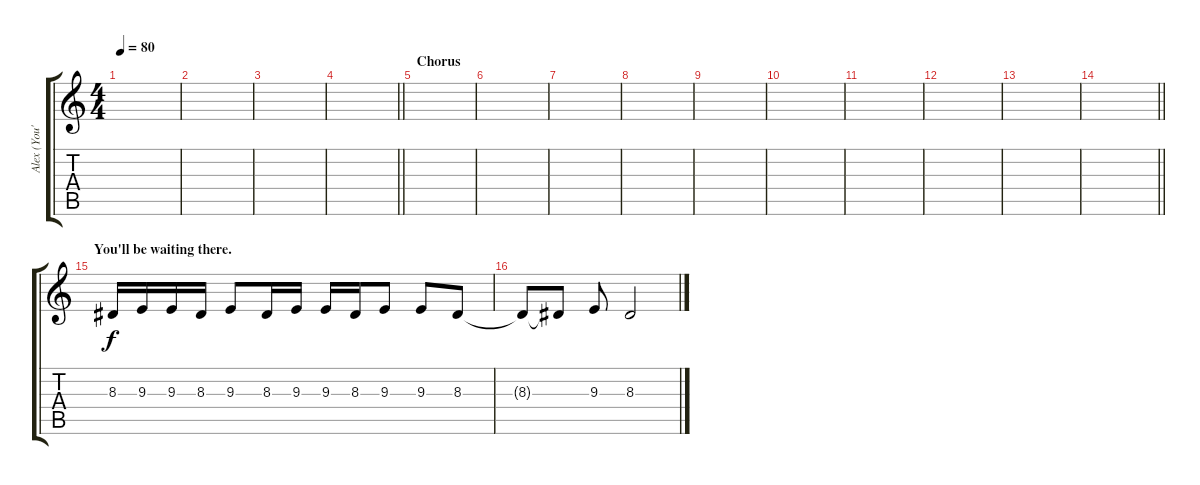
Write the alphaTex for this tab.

\track ("Alex (You'll be waiting there)" "Alex (You'") {instrument lead1square}
\staff {score tabs}
\tuning (E4 B3 G3 D3 A2 E2) {hide}
\ts (4 4)
\tempo 80
\clef g2
\ks c
|
|
|
\barLineRight lightlight
|
\section ("" "Chorus")
|
|
|
|
|
|
|
|
|
\barLineRight lightlight
|
\section ("" "You'll be waiting there.")
8.3.16 9.3.16 9.3.16 8.3.16 9.3.8 8.3.16 9.3.16 9.3.16 8.3.16 9.3.8 9.3.8 8.3.8 |
8.3{t}.8 8.3{t}.8 9.3.8 8.3.2
